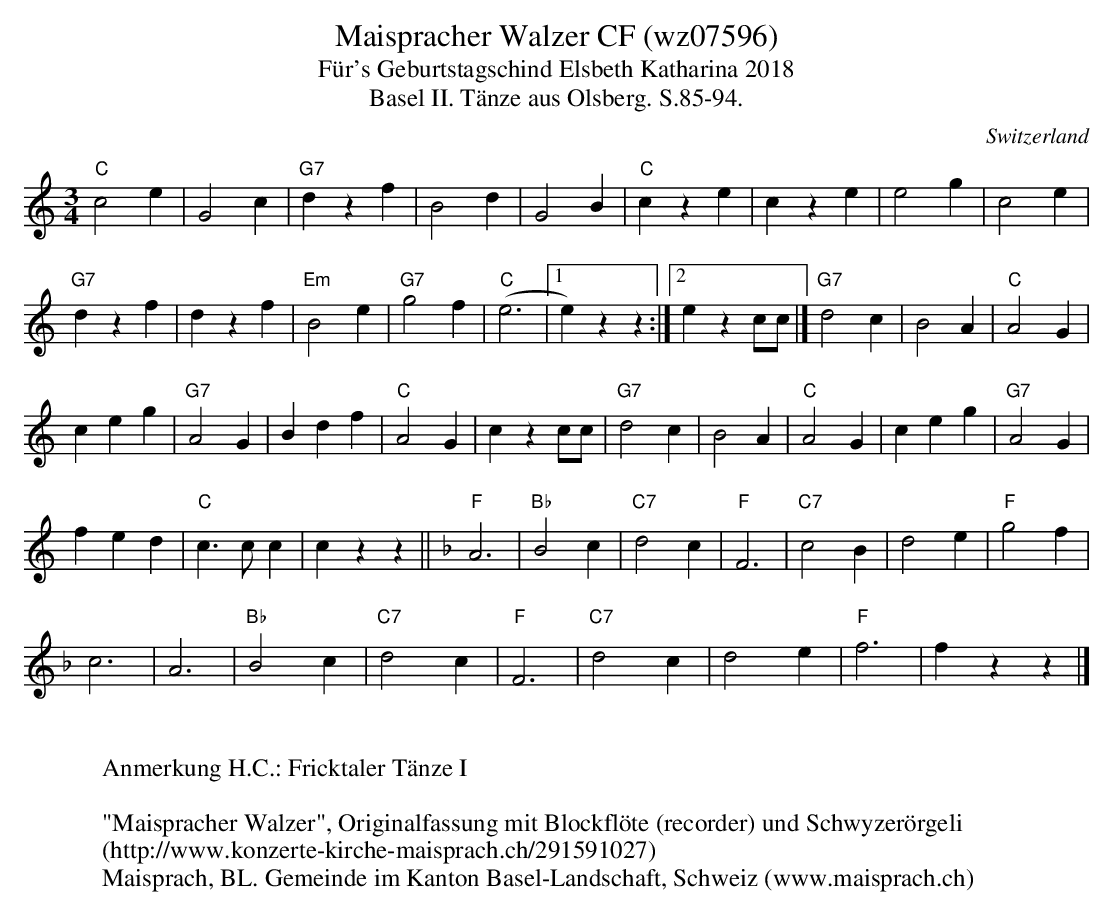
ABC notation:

X:1
T: Maispracher Walzer CF (wz07596)
T: Für's Geburtstagschind Elsbeth Katharina 2018
T: Basel II. Tänze aus Olsberg. S.85-94.
M:3/4
L:1/4
O:Switzerland
K:C transpose=12 %%MIDI gchordon
"C"c2e | G2c | "G7"dzf | B2d | G2B | "C"cze | cze | e2g | c2e |
"G7"dzf | dzf | "Em"B2e | "G7"g2f | ("C"e3 |1 e)zz :|2 ezc/c/ |] "G7"d2c | B2A | "C"A2G |
ceg | "G7"A2G | Bdf | "C"A2G | czc/c/ | "G7"d2c | B2A | "C"A2G | ceg | "G7"A2G |
fed | "C"c>cc | czz || [K:F]  "F"A3 | "Bb"B2c | "C7"d2c | "F"F3 | "C7"c2B | d2e | "F"g2f |
c3 | A3 | "Bb"B2c | "C7"d2c | "F"F3 | "C7"d2c | d2e | "F"f3 | fzz |]
W:
W: Anmerkung H.C.: Fricktaler Tänze I
W:
W:"Maispracher Walzer", Originalfassung mit Blockflöte (recorder) und Schwyzerörgeli
W: (http://www.konzerte-kirche-maisprach.ch/291591027)
W:Maisprach, BL. Gemeinde im Kanton Basel-Landschaft, Schweiz (www.maisprach.ch)
